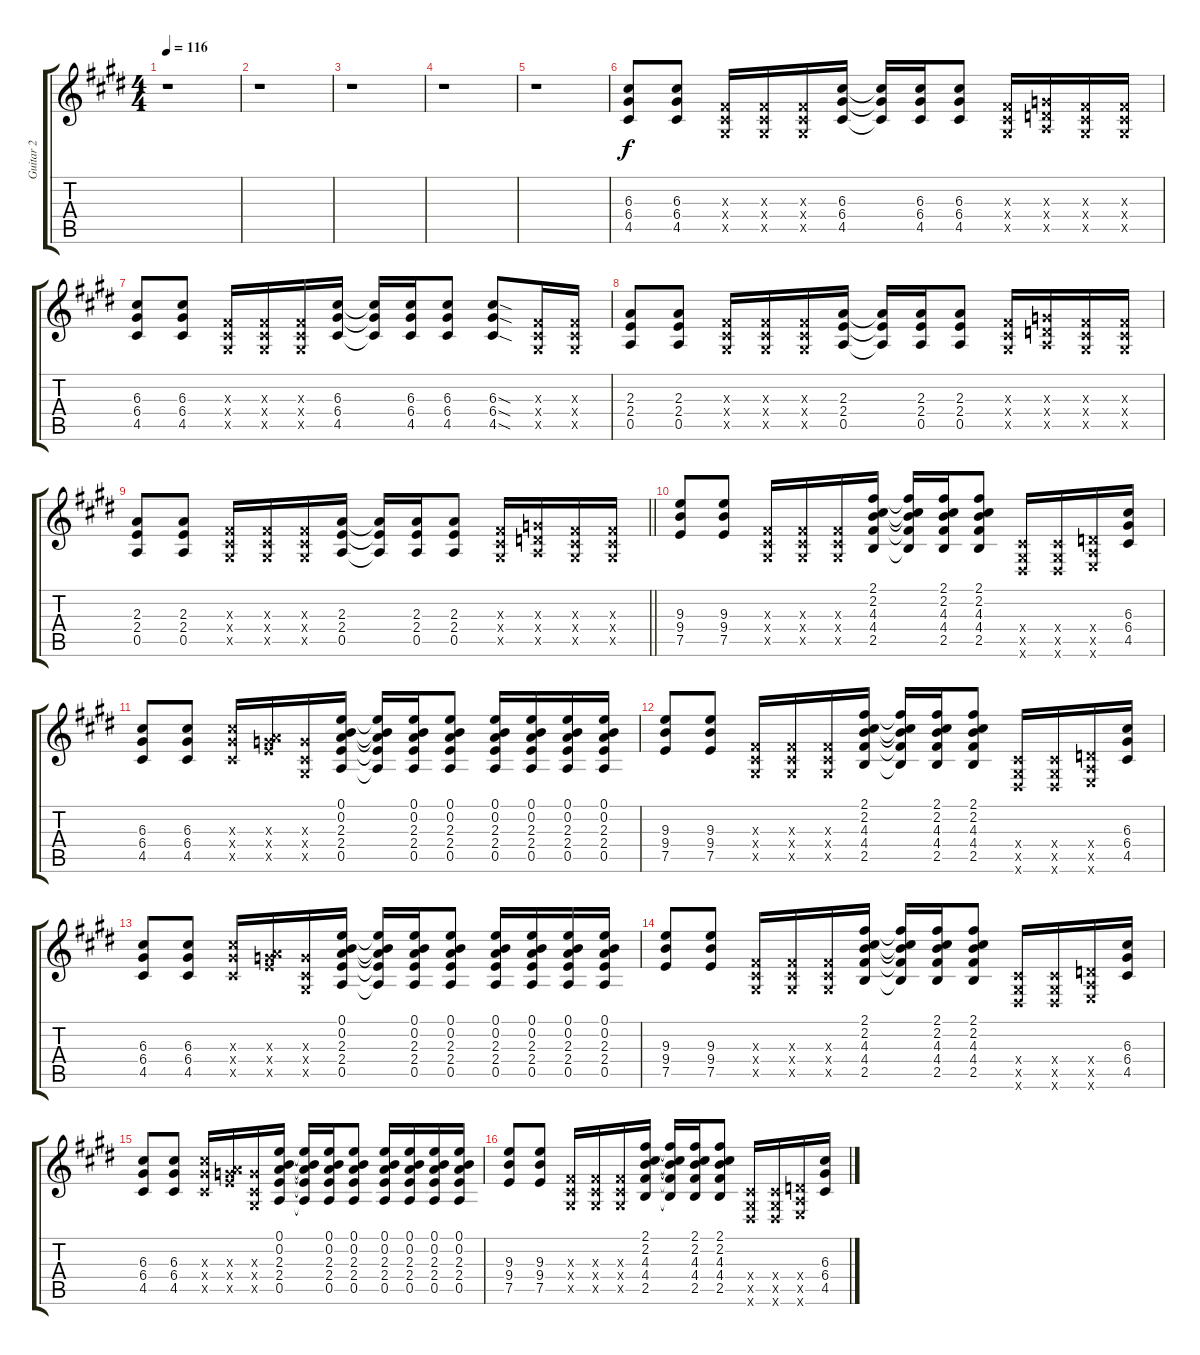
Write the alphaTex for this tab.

\track ("Guitar 2" "Guitar 2") {instrument distortionguitar}
\staff {score tabs}
\tuning (E4 B3 G3 D3 A2 E2) {hide}
\ts (4 4)
\tempo 116
\clef g2
\ks e
r.1{dy f} |
r.1 |
r.1 |
r.1 |
r.1 |
(6.3 6.4 4.5).8 (6.3 6.4 4.5).8 (-1.3{x} -1.4{x} -1.5{x}).16 (-1.3{x} -1.4{x} -1.5{x}).16 (-1.3{x} -1.4{x} -1.5{x}).16 (6.3 6.4 4.5).16 (6.3{t} 6.4{t} 4.5{t}).16 (6.3 6.4 4.5).16 (6.3 6.4 4.5).8 (-1.3{x} -1.4{x} -1.5{x}).16 (0.3{x} 0.4{x} 0.5{x}).16 (-1.3{x} -1.4{x} -1.5{x}).16 (-1.3{x} -1.4{x} -1.5{x}).16 |
(6.3 6.4 4.5).8 (6.3 6.4 4.5).8 (-1.3{x} -1.4{x} -1.5{x}).16 (-1.3{x} -1.4{x} -1.5{x}).16 (-1.3{x} -1.4{x} -1.5{x}).16 (6.3 6.4 4.5).16 (6.3{t} 6.4{t} 4.5{t}).16 (6.3 6.4 4.5).16 (6.3 6.4 4.5).8 (6.3{sod} 6.4{sod} 4.5{sod}).8 (-1.3{x} -1.4{x} -1.5{x}).16 (-1.3{x} -1.4{x} -1.5{x}).16 |
(2.3 2.4 0.5).8 (2.3 2.4 0.5).8 (-1.3{x} -1.4{x} -1.5{x}).16 (-1.3{x} -1.4{x} -1.5{x}).16 (-1.3{x} -1.4{x} -1.5{x}).16 (2.3 2.4 0.5).16 (2.3{t} 2.4{t} 0.5{t}).16 (2.3 2.4 0.5).16 (2.3 2.4 0.5).8 (-1.3{x} -1.4{x} -1.5{x}).16 (0.3{x} 0.4{x} 0.5{x}).16 (-1.3{x} -1.4{x} -1.5{x}).16 (-1.3{x} -1.4{x} -1.5{x}).16 |
\barLineRight lightlight
(2.3 2.4 0.5).8 (2.3 2.4 0.5).8 (-1.3{x} -1.4{x} -1.5{x}).16 (-1.3{x} -1.4{x} -1.5{x}).16 (-1.3{x} -1.4{x} -1.5{x}).16 (2.3 2.4 0.5).16 (2.3{t} 2.4{t} 0.5{t}).16 (2.3 2.4 0.5).16 (2.3 2.4 0.5).8 (-1.3{x} -1.4{x} -1.5{x}).16 (0.3{x} 0.4{x} 0.5{x}).16 (-1.3{x} -1.4{x} -1.5{x}).16 (-1.3{x} -1.4{x} -1.5{x}).16 |
(9.3 9.4 7.5).8 (9.3 9.4 7.5).8 (-1.3{x} -1.4{x} -1.5{x}).16 (-1.3{x} -1.4{x} -1.5{x}).16 (-1.3{x} -1.4{x} -1.5{x}).16 (2.1 2.2 4.3 4.4 2.5).16 (2.1{t} 2.2{t} 4.3{t} 4.4{t} 2.5{t}).16 (2.1 2.2 4.3 4.4 2.5).16 (2.1 2.2 4.3 4.4 2.5).8 (-1.4{x} -1.5{x} -1.6{x}).16 (-1.4{x} -1.5{x} -1.6{x}).16 (0.4{x} 0.5{x} 0.6{x}).16 (6.3 6.4 4.5).16 |
(6.3 6.4 4.5).8 (6.3 6.4 4.5).8 (6.3{x} 6.4{x} 4.5{x}).16 (0.3{x} 7.4{x} 7.5{x}).16 (0.3{x} -1.4{x} -1.5{x}).16 (0.1 0.2 2.3 2.4 0.5).16 (0.1{t} 0.2{t} 2.3{t} 2.4{t} 0.5{t}).16 (0.1 0.2 2.3 2.4 0.5).16 (0.1 0.2 2.3 2.4 0.5).8 (0.1 0.2 2.3 2.4 0.5).16 (0.1 0.2 2.3 2.4 0.5).16 (0.1 0.2 2.3 2.4 0.5).16 (0.1 0.2 2.3 2.4 0.5).16 |
(9.3 9.4 7.5).8 (9.3 9.4 7.5).8 (-1.3{x} -1.4{x} -1.5{x}).16 (-1.3{x} -1.4{x} -1.5{x}).16 (-1.3{x} -1.4{x} -1.5{x}).16 (2.1 2.2 4.3 4.4 2.5).16 (2.1{t} 2.2{t} 4.3{t} 4.4{t} 2.5{t}).16 (2.1 2.2 4.3 4.4 2.5).16 (2.1 2.2 4.3 4.4 2.5).8 (-1.4{x} -1.5{x} -1.6{x}).16 (-1.4{x} -1.5{x} -1.6{x}).16 (0.4{x} 0.5{x} 0.6{x}).16 (6.3 6.4 4.5).16 |
(6.3 6.4 4.5).8 (6.3 6.4 4.5).8 (6.3{x} 6.4{x} 4.5{x}).16 (0.3{x} 7.4{x} 7.5{x}).16 (0.3{x} -1.4{x} -1.5{x}).16 (0.1 0.2 2.3 2.4 0.5).16 (0.1{t} 0.2{t} 2.3{t} 2.4{t} 0.5{t}).16 (0.1 0.2 2.3 2.4 0.5).16 (0.1 0.2 2.3 2.4 0.5).8 (0.1 0.2 2.3 2.4 0.5).16 (0.1 0.2 2.3 2.4 0.5).16 (0.1 0.2 2.3 2.4 0.5).16 (0.1 0.2 2.3 2.4 0.5).16 |
(9.3 9.4 7.5).8 (9.3 9.4 7.5).8 (-1.3{x} -1.4{x} -1.5{x}).16 (-1.3{x} -1.4{x} -1.5{x}).16 (-1.3{x} -1.4{x} -1.5{x}).16 (2.1 2.2 4.3 4.4 2.5).16 (2.1{t} 2.2{t} 4.3{t} 4.4{t} 2.5{t}).16 (2.1 2.2 4.3 4.4 2.5).16 (2.1 2.2 4.3 4.4 2.5).8 (-1.4{x} -1.5{x} -1.6{x}).16 (-1.4{x} -1.5{x} -1.6{x}).16 (0.4{x} 0.5{x} 0.6{x}).16 (6.3 6.4 4.5).16 |
(6.3 6.4 4.5).8 (6.3 6.4 4.5).8 (6.3{x} 6.4{x} 4.5{x}).16 (0.3{x} 7.4{x} 7.5{x}).16 (0.3{x} -1.4{x} -1.5{x}).16 (0.1 0.2 2.3 2.4 0.5).16 (0.1{t} 0.2{t} 2.3{t} 2.4{t} 0.5{t}).16 (0.1 0.2 2.3 2.4 0.5).16 (0.1 0.2 2.3 2.4 0.5).8 (0.1 0.2 2.3 2.4 0.5).16 (0.1 0.2 2.3 2.4 0.5).16 (0.1 0.2 2.3 2.4 0.5).16 (0.1 0.2 2.3 2.4 0.5).16 |
(9.3 9.4 7.5).8 (9.3 9.4 7.5).8 (-1.3{x} -1.4{x} -1.5{x}).16 (-1.3{x} -1.4{x} -1.5{x}).16 (-1.3{x} -1.4{x} -1.5{x}).16 (2.1 2.2 4.3 4.4 2.5).16 (2.1{t} 2.2{t} 4.3{t} 4.4{t} 2.5{t}).16 (2.1 2.2 4.3 4.4 2.5).16 (2.1 2.2 4.3 4.4 2.5).8 (-1.4{x} -1.5{x} -1.6{x}).16 (-1.4{x} -1.5{x} -1.6{x}).16 (0.4{x} 0.5{x} 0.6{x}).16 (6.3 6.4 4.5).16
